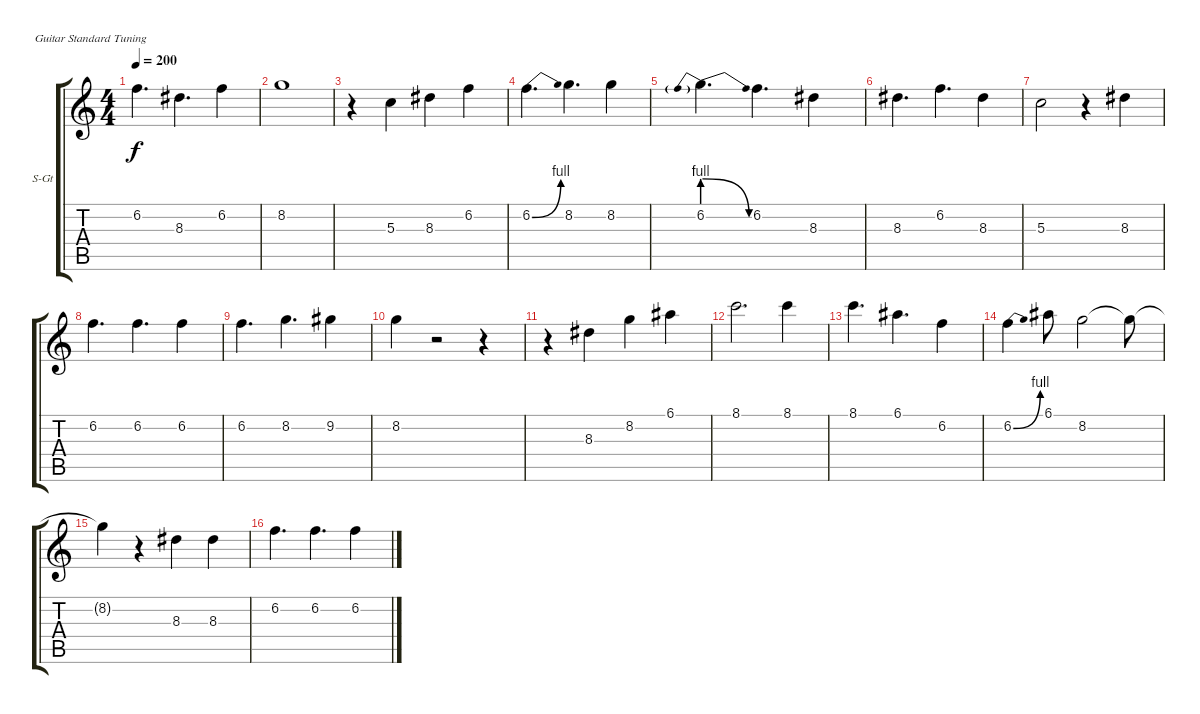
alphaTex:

\bracketExtendMode groupsimilarinstruments
\firstSystemTrackNameOrientation horizontal
\otherSystemsTrackNameOrientation horizontal
\track ("Vocals" "S-Gt") {instrument lead2sawtooth}
\staff {score tabs}
\tuning (E4 B3 G3 D3 A2 E2)
\displaytranspose 12
\ts (4 4)
\tempo 200
\clef g2
\ks aminor
6.2.4{d dy f} 8.3.4{d} 6.2.4 |
8.2.1 |
r.4 5.3.4 8.3.4 6.2.4 |
6.2{be (bend 0 0 60 4)}.4{d} 8.2.4{d} 8.2.4 |
6.2{be (prebendrelease 0 4 60 0)}.4{d} 6.2.4{d} 8.3.4 |
8.3.4{d} 6.2.4{d} 8.3.4 |
5.3.2 r.4 8.3.4 |
6.2.4{d} 6.2.4{d} 6.2.4 |
6.2.4{d} 8.2.4{d} 9.2.4 |
8.2.4 r.2 r.4 |
r.4 8.3.4 8.2.4 6.1.4 |
8.1.2{d} 8.1.4 |
8.1.4{d} 6.1.4{d} 6.2.4 |
6.2{be (bend 0 0 60 4)}.4 6.1.8 8.2.2 8.2{t}.8 |
8.2{t}.4 r.4 8.3.4 8.3.4 |
6.2.4{d} 6.2.4{d} 6.2.4
